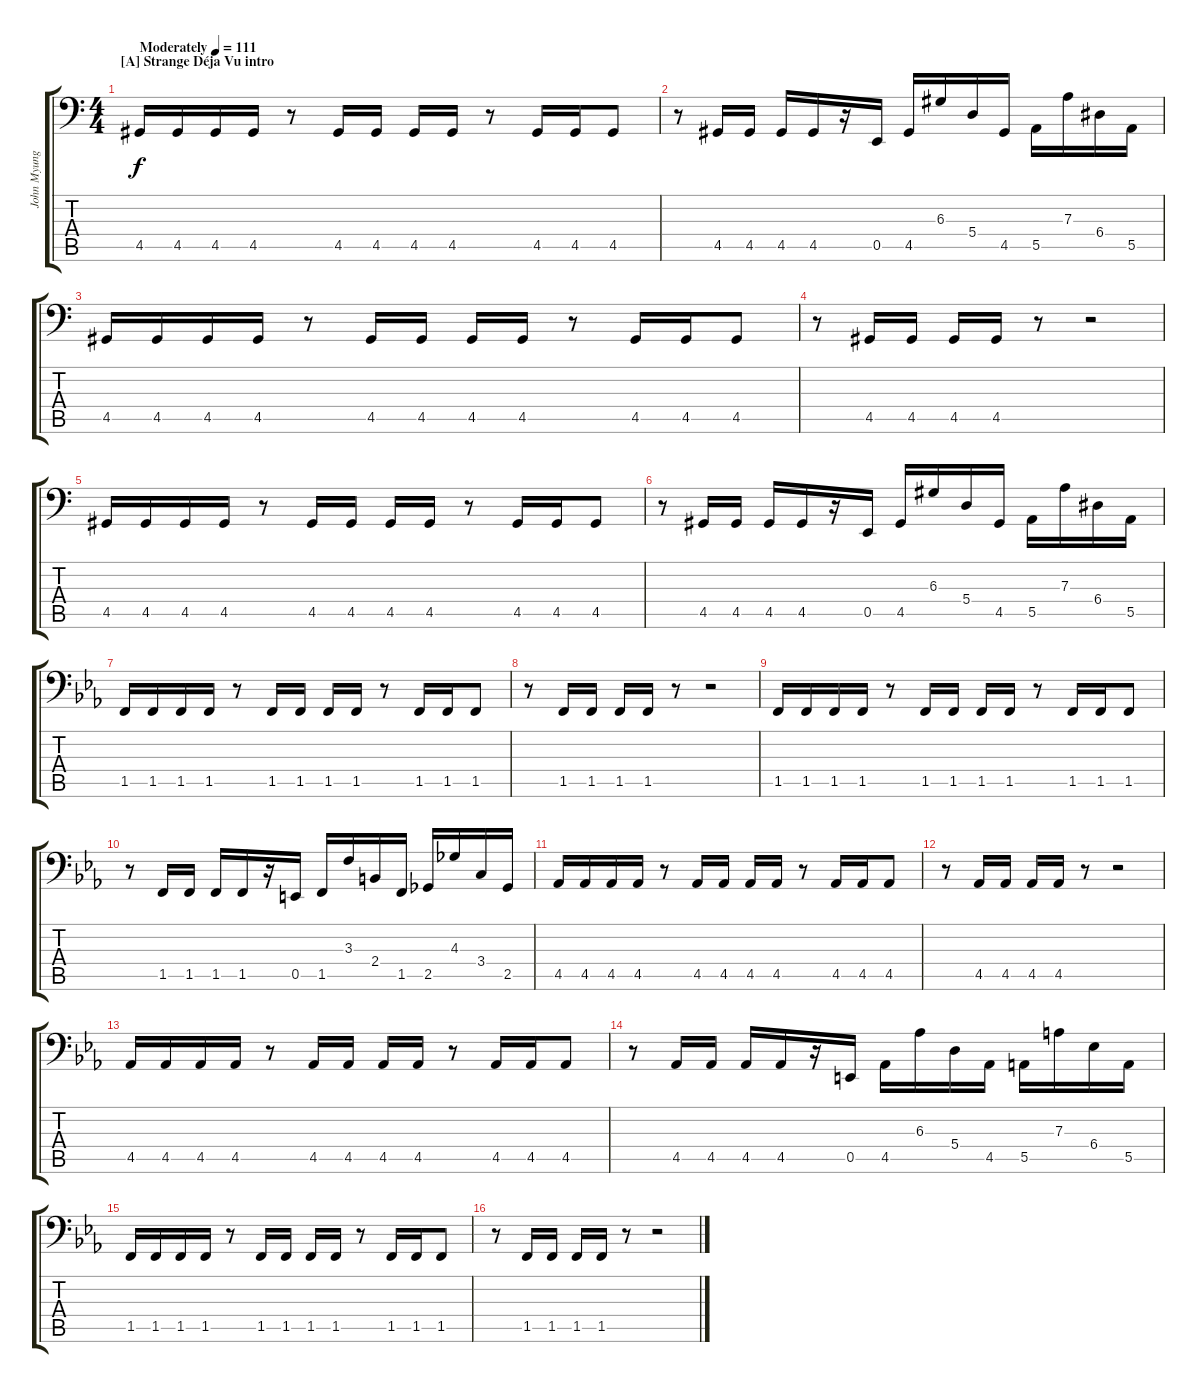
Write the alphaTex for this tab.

\track ("John Myung - Bass" "John Myung") {instrument electricbassfinger}
\staff {score tabs}
\tuning (C3 G2 D2 A1 E1 B0) {hide}
\ts (4 4)
\section ("" "[A] Strange Déja Vu intro")
\tempo (111 "Moderately")
\clef f4
\ks c
4.5.16{dy f instrument electricbassfinger} 4.5.16 4.5.16 4.5.16 r.8 4.5.16 4.5.16 4.5.16 4.5.16 r.8 4.5.16 4.5.16 4.5.8 |
r.8 4.5.16 4.5.16 4.5.16 4.5.16 r.16 0.5.16 4.5.16 6.3.16 5.4.16 4.5.16 5.5.16 7.3.16 6.4.16 5.5.16 |
4.5.16 4.5.16 4.5.16 4.5.16 r.8 4.5.16 4.5.16 4.5.16 4.5.16 r.8 4.5.16 4.5.16 4.5.8 |
r.8 4.5.16 4.5.16 4.5.16 4.5.16 r.8 r.2 |
4.5.16 4.5.16 4.5.16 4.5.16 r.8 4.5.16 4.5.16 4.5.16 4.5.16 r.8 4.5.16 4.5.16 4.5.8 |
r.8 4.5.16 4.5.16 4.5.16 4.5.16 r.16 0.5.16 4.5.16 6.3.16 5.4.16 4.5.16 5.5.16 7.3.16 6.4.16 5.5.16 |
\ks eb
1.5.16 1.5.16 1.5.16 1.5.16 r.8 1.5.16 1.5.16 1.5.16 1.5.16 r.8 1.5.16 1.5.16 1.5.8 |
r.8 1.5.16 1.5.16 1.5.16 1.5.16 r.8 r.2 |
1.5.16 1.5.16 1.5.16 1.5.16 r.8 1.5.16 1.5.16 1.5.16 1.5.16 r.8 1.5.16 1.5.16 1.5.8 |
r.8 1.5.16 1.5.16 1.5.16 1.5.16 r.16 0.5.16 1.5.16 3.3.16 2.4.16 1.5.16 2.5.16 4.3.16 3.4.16 2.5.16 |
4.5.16 4.5.16 4.5.16 4.5.16 r.8 4.5.16 4.5.16 4.5.16 4.5.16 r.8 4.5.16 4.5.16 4.5.8 |
r.8 4.5.16 4.5.16 4.5.16 4.5.16 r.8 r.2 |
4.5.16 4.5.16 4.5.16 4.5.16 r.8 4.5.16 4.5.16 4.5.16 4.5.16 r.8 4.5.16 4.5.16 4.5.8 |
r.8 4.5.16 4.5.16 4.5.16 4.5.16 r.16 0.5.16 4.5.16 6.3.16 5.4.16 4.5.16 5.5.16 7.3.16 6.4.16 5.5.16 |
1.5.16 1.5.16 1.5.16 1.5.16 r.8 1.5.16 1.5.16 1.5.16 1.5.16 r.8 1.5.16 1.5.16 1.5.8 |
r.8 1.5.16 1.5.16 1.5.16 1.5.16 r.8 r.2
